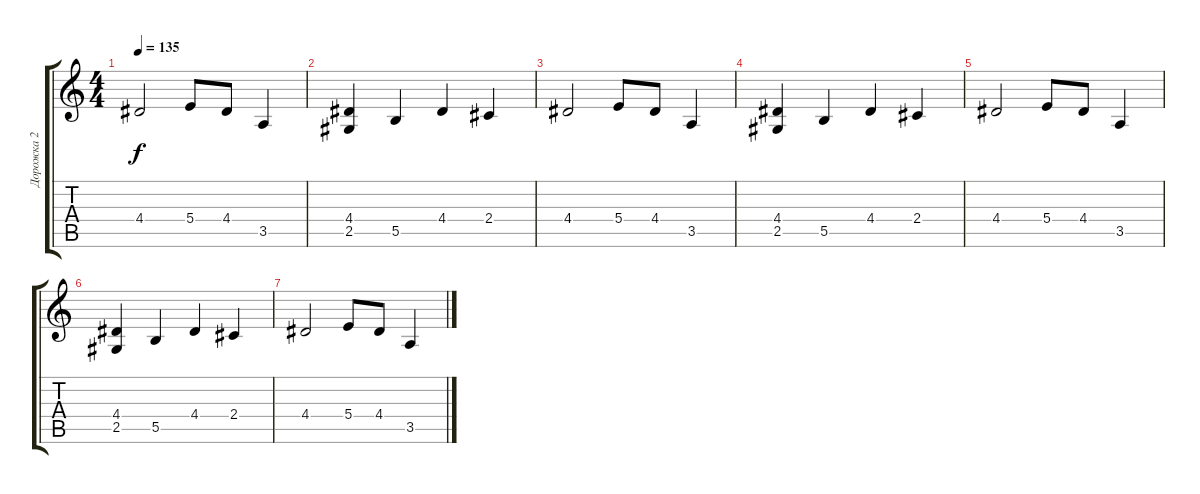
\track ("Дорожка 2" "Дорожка 2") {instrument distortionguitar}
\staff {score tabs}
\tuning (Db4 Ab3 E3 B2 Gb2 B1) {hide}
\ts (4 4)
\tempo 135
\clef g2
\ks c
4.4.2{dy f} 5.4.8 4.4.8 3.5.4 |
(4.4 2.5).4 5.5.4 4.4.4 2.4.4 |
4.4.2 5.4.8 4.4.8 3.5.4 |
(4.4 2.5).4 5.5.4 4.4.4 2.4.4 |
4.4.2 5.4.8 4.4.8 3.5.4 |
(4.4 2.5).4 5.5.4 4.4.4 2.4.4 |
4.4.2 5.4.8 4.4.8 3.5.4
